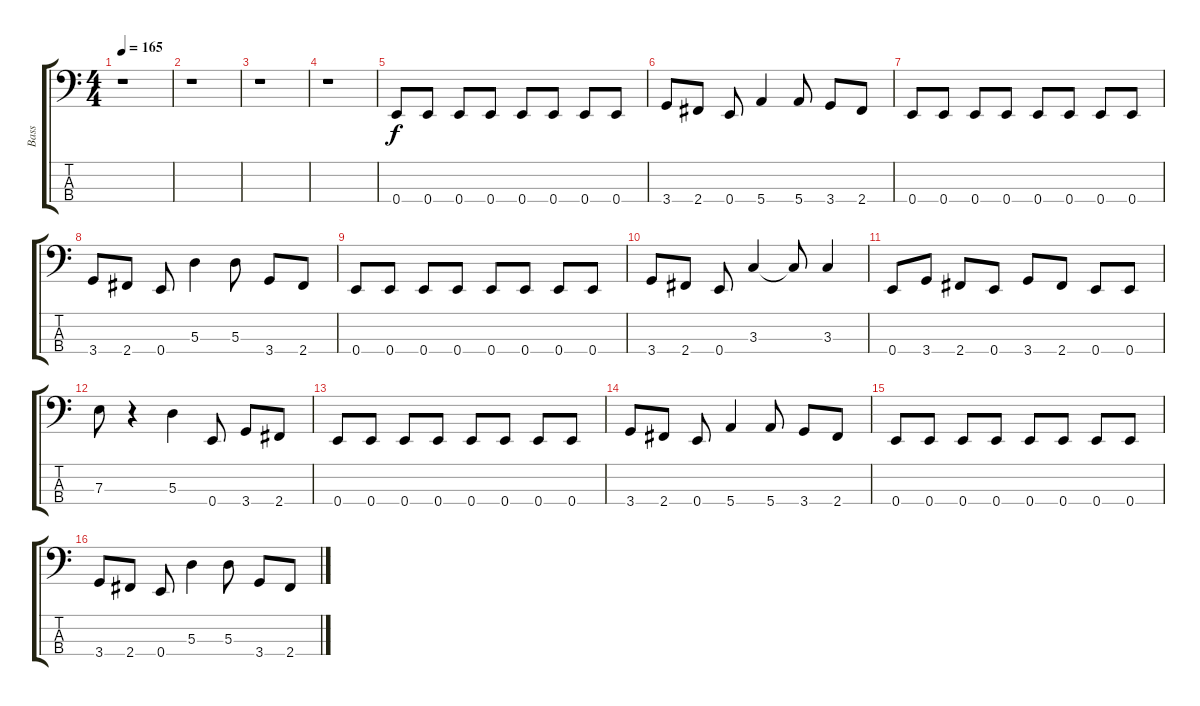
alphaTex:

\track ("Bass" "Bass") {instrument electricbassfinger}
\staff {score tabs}
\tuning (G2 D2 A1 E1) {hide}
\ts (4 4)
\tempo 165
\clef f4
\ks c
r.1{dy f instrument electricbassfinger} |
r.1 |
r.1 |
r.1 |
0.4.8 0.4.8 0.4.8 0.4.8 0.4.8 0.4.8 0.4.8 0.4.8 |
3.4.8 2.4.8 0.4.8 5.4.4 5.4.8 3.4.8 2.4.8 |
0.4.8 0.4.8 0.4.8 0.4.8 0.4.8 0.4.8 0.4.8 0.4.8 |
3.4.8 2.4.8 0.4.8 5.3.4 5.3.8 3.4.8 2.4.8 |
0.4.8 0.4.8 0.4.8 0.4.8 0.4.8 0.4.8 0.4.8 0.4.8 |
3.4.8 2.4.8 0.4.8 3.3.4 3.3{t}.8 3.3.4 |
0.4.8 3.4.8 2.4.8 0.4.8 3.4.8 2.4.8 0.4.8 0.4.8 |
7.3.8 r.4 5.3.4 0.4.8 3.4.8 2.4.8 |
0.4.8 0.4.8 0.4.8 0.4.8 0.4.8 0.4.8 0.4.8 0.4.8 |
3.4.8 2.4.8 0.4.8 5.4.4 5.4.8 3.4.8 2.4.8 |
0.4.8 0.4.8 0.4.8 0.4.8 0.4.8 0.4.8 0.4.8 0.4.8 |
3.4.8 2.4.8 0.4.8 5.3.4 5.3.8 3.4.8 2.4.8
